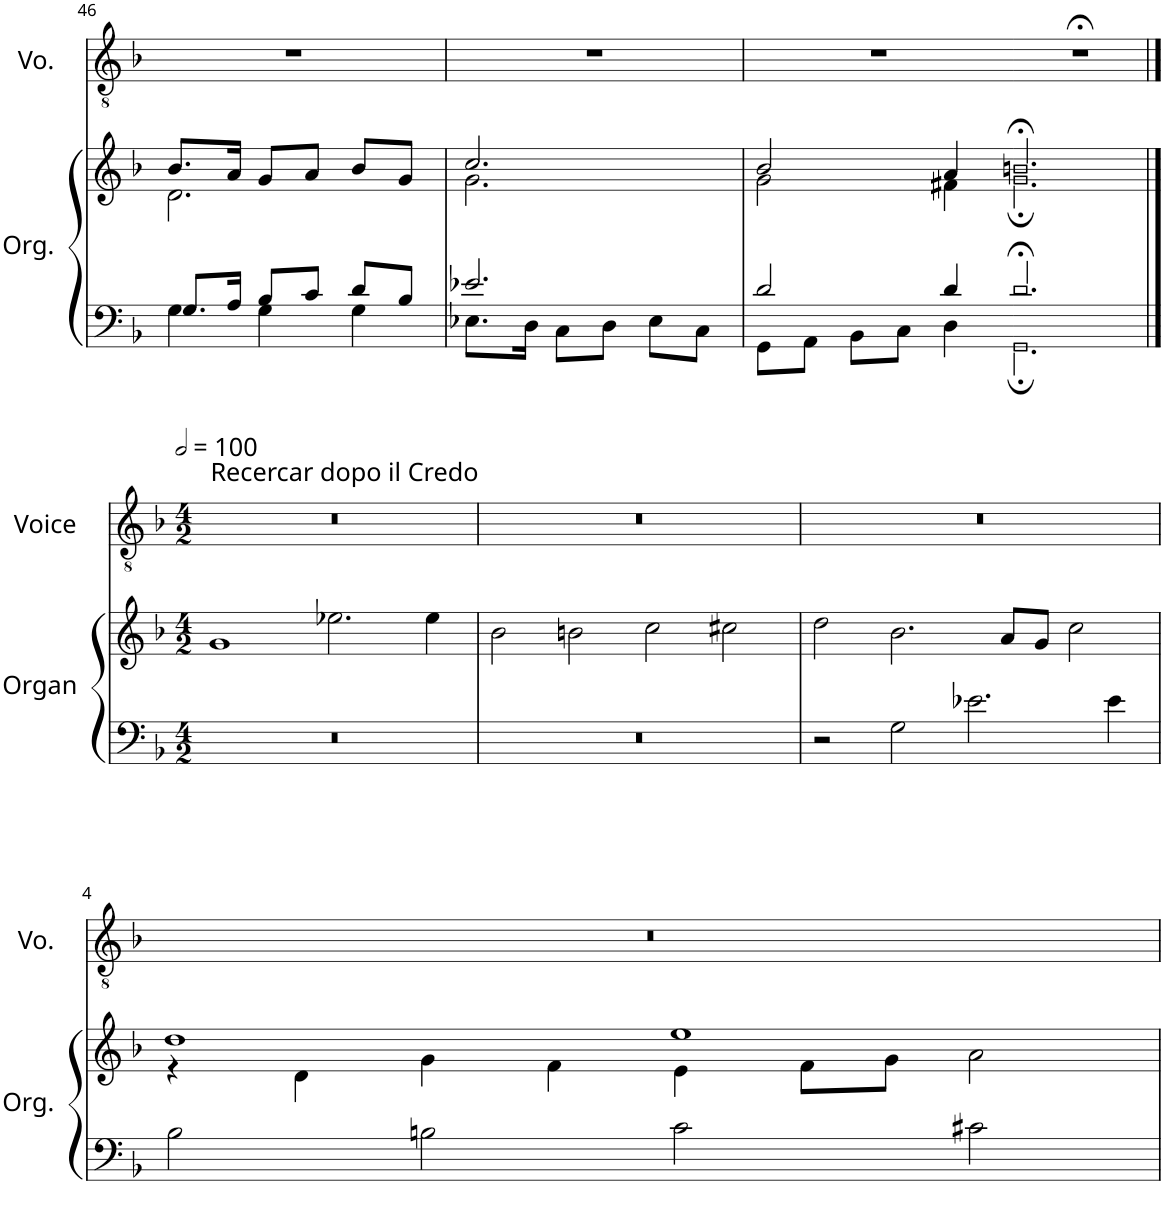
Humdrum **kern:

**kern	**kern	**kern
*part2	*part2	*part1
*staff3	*staff2	*staff1
*I"Organ	*	*I"Voice
*I'Org.	*	*I'Vo.
!!LO:PB:g=z
*clefF4	*clefG2	*clefGv2
*k[b-]	*k[b-]	*k[b-]
*M3/4	*M3/4	*M3/4
=46	=46	=46
*^	*^	*
8.G/L	4G\	8.b-/L	2.d\	2.r
16A/Jk	.	16a/Jk	.	.
8B-/L	4G\	8g/L	.	.
8c/J	.	8a/J	.	.
8d/L	4G\	8b-/L	.	.
8B-/J	.	8g/J	.	.
=47	=47	=47	=47	=47
2.e-X/	8.E-X\L	2.cc/	2.g\	2.r
.	16D\Jk	.	.	.
.	8C\L	.	.	.
.	8D\J	.	.	.
.	8E-\L	.	.	.
.	8C\J	.	.	.
=48	=48	=48	=48	=48
2d/	8GG\L	2b-/	2g\	2.r
.	8AA\J	.	.	.
.	8BB-\L	.	.	.
.	8C\J	.	.	.
4d/	4D\	4a/	4f#X\	.
=49-	=49-	=49-	=49-	=49-
2.d;</	2.GG;\	2.bn;</	2.g;\	2.r;<
*v	*v	*	*	*
*	*v	*v	*
!!LO:LB:g=z
==1	==1	==1
*k[b-]	*k[b-]	*k[b-]
*M4/2	*M4/2	*M4/2
*	*	*MM200
*^	*^	*
!	!	!	!	!LO:TX:a:t=Recercar dopo il Credo
*v	*v	*	*	*
*	*v	*v	*
0r	1g	0r
.	2.ee-X\	.
.	4ee-\	.
=2	=2	=2
0r	2b-\	0r
.	2bn\	.
.	2cc\	.
.	2cc#X\	.
=3	=3	=3
2r	2dd\	0r
2G\	2.b-\	.
2.e-X\	.	.
.	8a/L	.
.	8g/J	.
.	2cc\	.
4e-\	.	.
!!LO:LB:g=z
=4	=4	=4
*	*^	*
2B-\	1dd	4r	0r
.	.	4d\	.
2Bn\	.	4g\	.
.	.	4f\	.
2c\	1ee	4e\	.
.	.	8f\L	.
.	.	8g\J	.
2c#X\	.	2a\	.
*	*v	*v	*
=	=	=
*-	*-	*-
